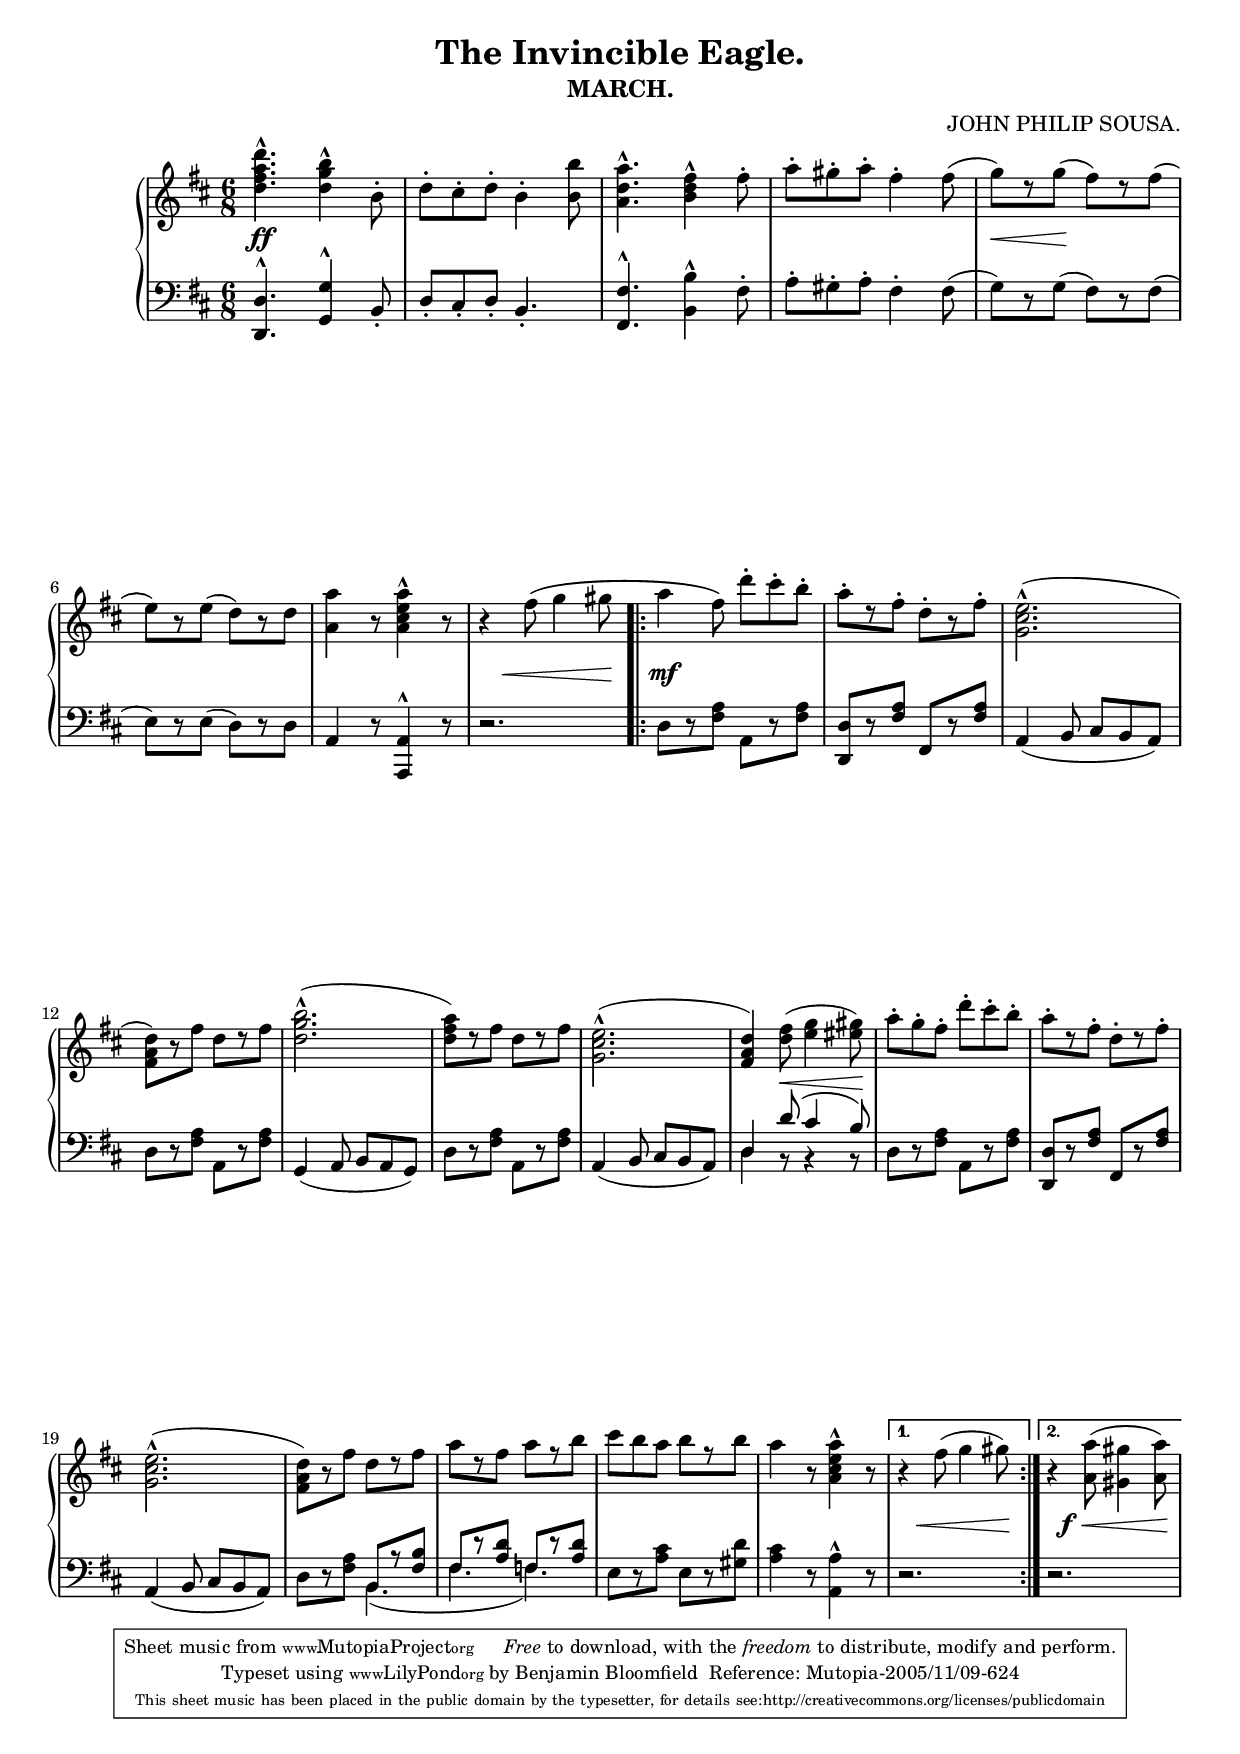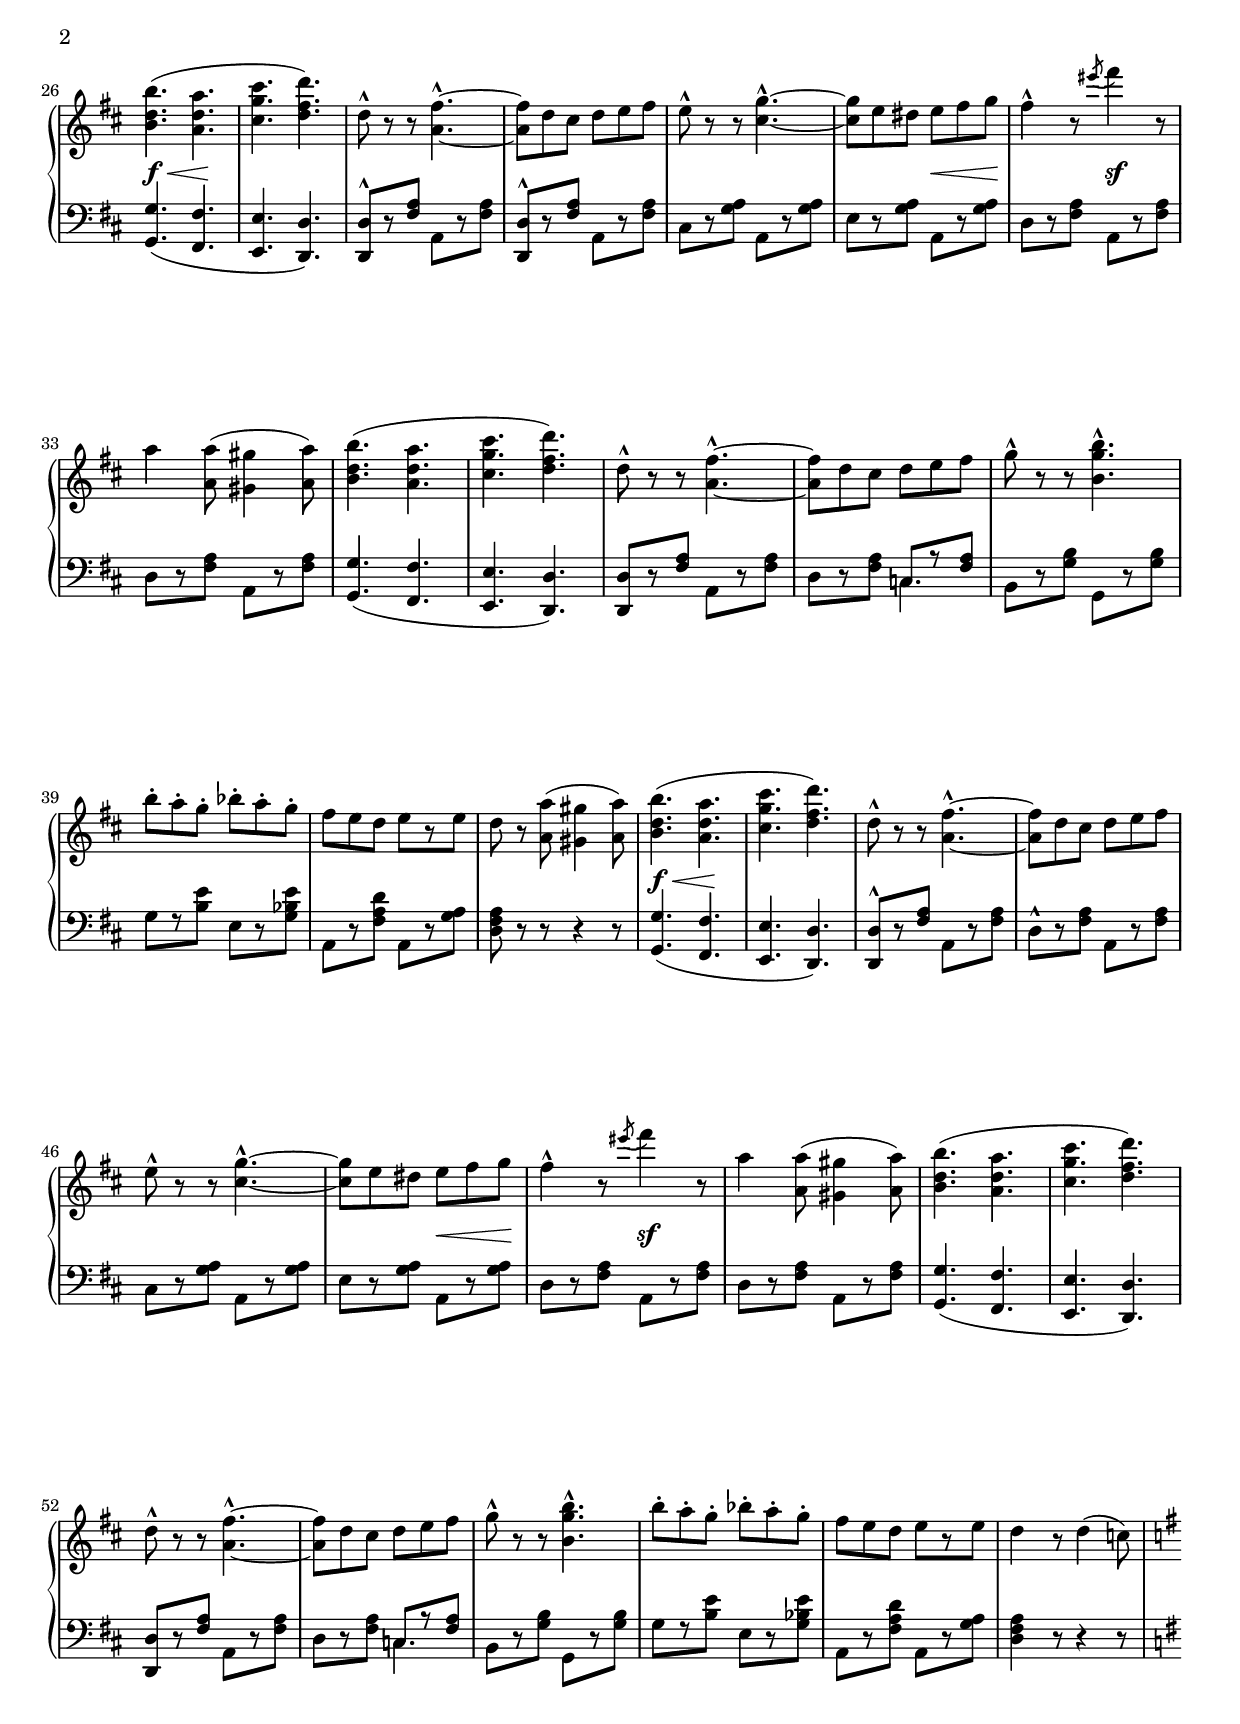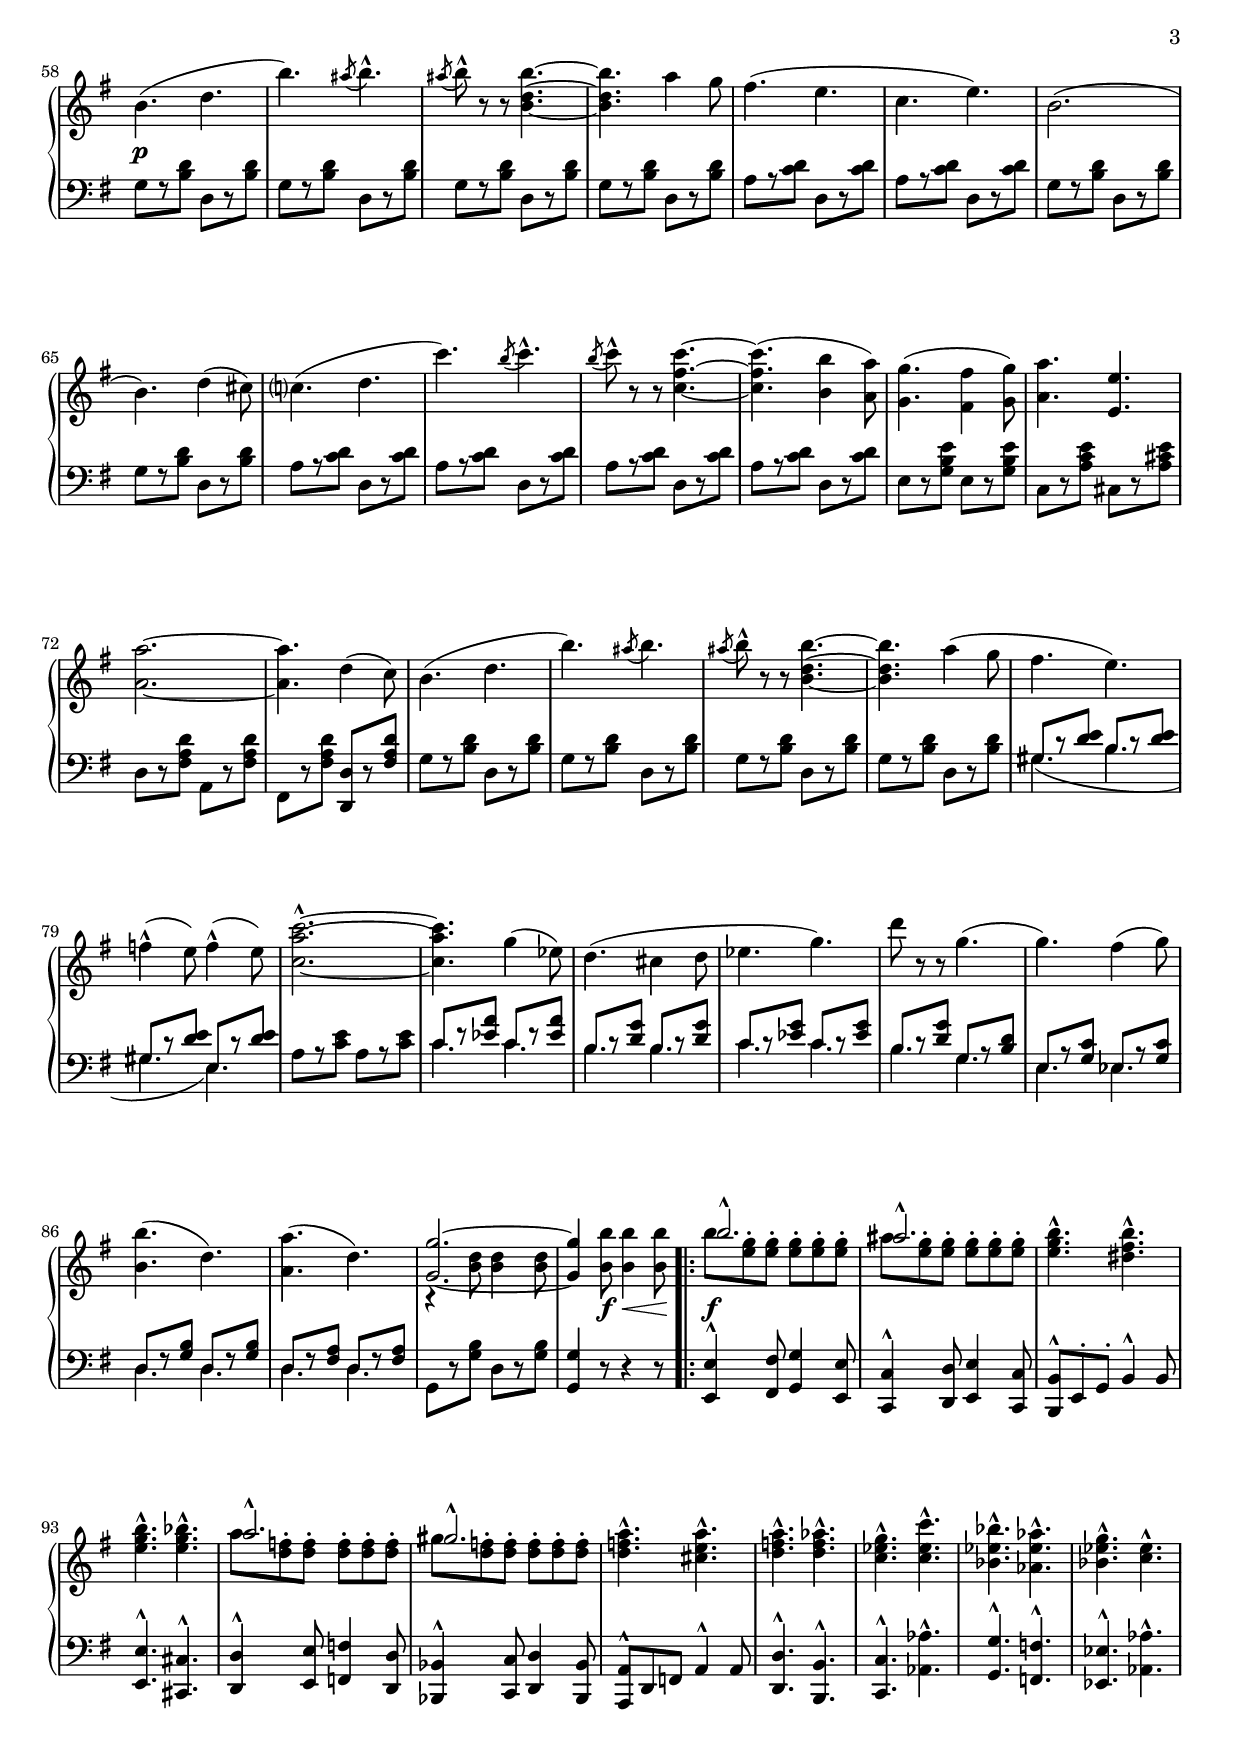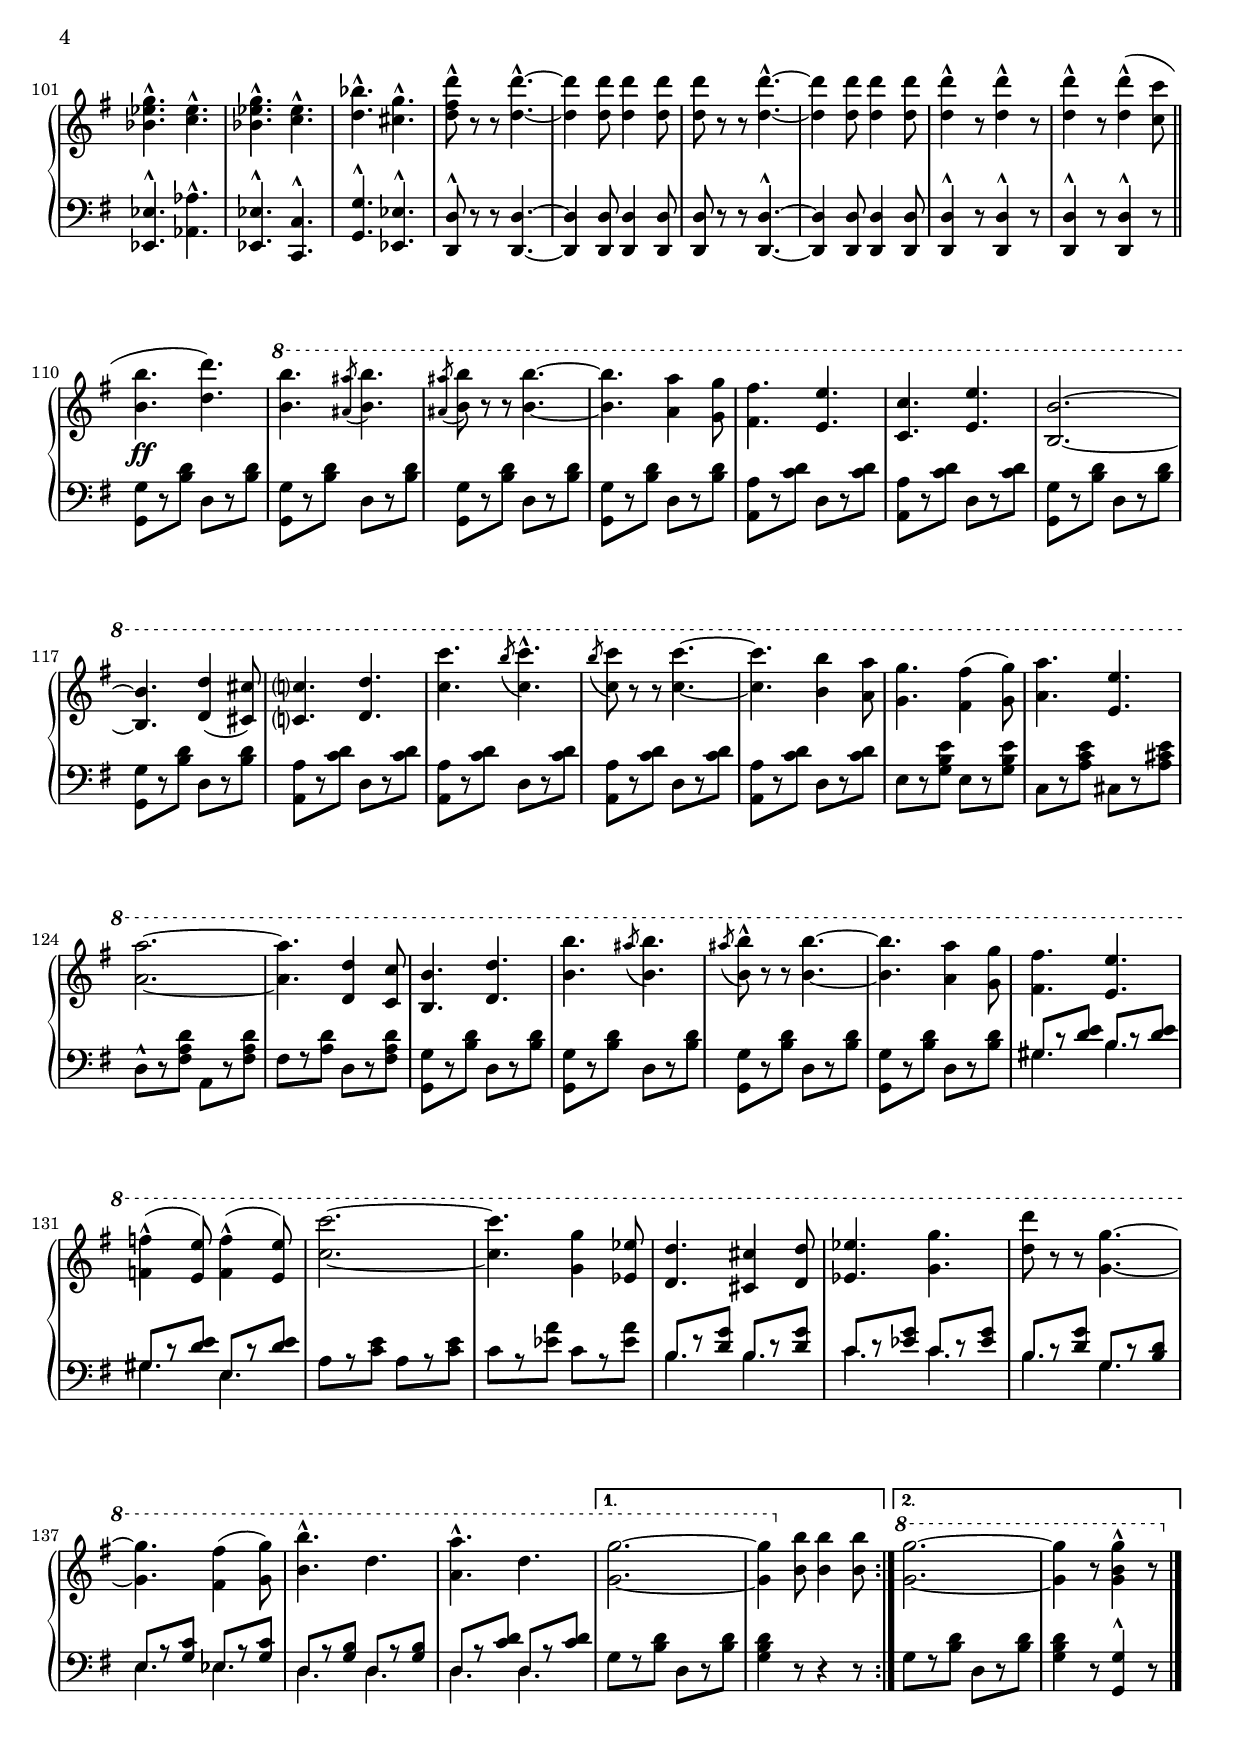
\version "2.6.0"
\include "english.ly"
\header {
 title="The Invincible Eagle."
 subtitle="MARCH."
 composer="JOHN PHILIP SOUSA."
 
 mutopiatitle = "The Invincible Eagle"
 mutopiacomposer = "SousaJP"
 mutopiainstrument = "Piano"
 date = "1901"
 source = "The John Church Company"
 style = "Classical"
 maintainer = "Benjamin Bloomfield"
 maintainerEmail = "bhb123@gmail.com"
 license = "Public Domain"
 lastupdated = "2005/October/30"

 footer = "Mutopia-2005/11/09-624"
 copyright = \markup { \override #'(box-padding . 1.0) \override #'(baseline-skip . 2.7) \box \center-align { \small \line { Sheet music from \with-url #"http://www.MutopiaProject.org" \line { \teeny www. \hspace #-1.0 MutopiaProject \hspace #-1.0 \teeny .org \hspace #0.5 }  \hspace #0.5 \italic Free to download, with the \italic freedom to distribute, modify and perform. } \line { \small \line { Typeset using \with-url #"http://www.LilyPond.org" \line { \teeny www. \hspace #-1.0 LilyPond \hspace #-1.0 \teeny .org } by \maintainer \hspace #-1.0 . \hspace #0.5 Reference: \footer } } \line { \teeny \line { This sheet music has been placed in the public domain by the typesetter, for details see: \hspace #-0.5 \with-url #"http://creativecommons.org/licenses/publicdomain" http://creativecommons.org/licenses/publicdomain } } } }

}

\paper {
	raggedlastbottom=##f
%	hsize = 8.5\in
%	vsize = 11\in
	betweensystempadding = #0
}

     upper = \relative c'' {
       \clef treble
       \key d \major
       \time 6/8
     
	<d fs a d>4.^^ <d g b>4^^ b8-. | d8-.[ cs-. d-.] b4-. <b b'>8 | <a d a'>4.^^ <b d fs>4^^ fs'8-. |
	a-.[ gs-. a-.] fs4-. fs8^( | g[) d\rest g]^( fs[) d\rest fs]^(

	\break

	e[) b\rest e]^( d[) b\rest d] | <a a'>4 r8 <a cs e a>4^^ r8 | r4 fs'8\( g4 gs8
\repeat volta 2
{
	a4 fs8\) d'-.[ cs-. b-.] | a-.[ d,\rest fs-.] d-.[ b\rest fs'-.] | <e cs g>2.^^(

	\break

	<d a fs>8)[ r fs] d[ r fs] | <d g b>2.^^( | <d fs a>8[) r fs] d[ r fs] | <e cs g>2.^^( |
	<d a fs>4) <d fs>8^( <e g>4 <es gs>8) | a8-.[ g-. fs-.] d'-.[ cs-. b-.] | a-.[ d,\rest fs-.] d-.[ r fs-.]

	\break

	<e cs g>2.^^( | <d a fs>8)[ r fs] d[ r fs] | a[ r fs] a[ r b] | cs[ b a] b[ r b] | a4 r8 <a e cs a>4^^ r8
}
\alternative
{
	{
		r4 fs8^( g4 gs8)
	}
	{
		r4 <a a,>8^( <gs gs,>4 <a a,>8)
	}
}

\pageBreak

% begin page 2

	<b d, b>4.^( <a d, a> | <cs g cs,> <d fs, d>) | d,8^^ r r <fs a,>4.^^~ | <fs a,>8[ d cs] d[ e fs] |
	e^^ r r <cs g'>4.^^~ | <cs g'>8[ e ds] e[ fs g] | fs4^^ r8 \acciaccatura es'8 fs4 r8

	\break

	a,4 <a a,>8^( <gs gs,>4 <a a,>8) | <b d, b>4.^( <a d, a> | <cs g cs,> <d fs, d>) | d,8^^ r r <fs a,>4.^^~ |
	<fs a,>8[ d cs] d[ e fs] | g^^ r r <b g b,>4.^^

	\break

	b8-.[ a-. g-.] bf-.[ a-. g-.] | fs[ e d] e[ r e] | d r <a a'>^( <gs gs'>4 <a a'>8) |
	<b' d, b>4.^( <a d, a> | <cs g cs,> <d fs, d>) | d,8^^ r r <fs a,>4.^^~ | <fs a,>8[ d cs] d[ e fs]

	\break

	e^^ r r <cs g'>4.^^~ | <cs g'>8[ e ds] e[ fs g] | fs4^^ r8 \acciaccatura es'8 fs4 r8 |
	a,4 <a a,>8^( <gs gs,>4 <a a,>8) | <b d, b>4.^( <a d, a> | <cs g cs,> <d fs, d>)

	\break

	d,8^^ r r <fs a,>4.^^~ | <fs a,>8[ d cs] d[ e fs] | g^^ r r <b g b,>4.^^ |
	b8-.[ a-. g-.] bf-.[ a-. g-.] | fs[ e d] e[ r e] | d4 r8 d4^( c8)

\pageBreak

% begin page 3

	\key g \major
	b4.( d | b') \acciaccatura as8 b4.^^ | \acciaccatura as8 b8^^ r r <b d, b>4.~ | <b d, b> a4 g8 |
	fs4.( e | c e) | b2.^(

	\break

	b4.) d4( cs8) | c?4.^( d | c') \acciaccatura b8 c4.^^ | \acciaccatura b8 c8^^ r r <c fs, c>4.~ |
	<c fs, c>^( <b b,>4 <a a,>8) | <g g,>4.^( <fs fs,>4 <g g,>8) | <a a,>4. <e e,>

	\break

	<a a,>2.~ | <a a,>4. d,4^( c8) | b4.( d | b') \acciaccatura as8 b4. | \acciaccatura as8 b8^^ r r <b d, b>4.~ |
	<b d, b> a4^( g8 | fs4. e)

	\break

	f4^^( e8) f4^^( e8) | <c a' c>2.^^~ | <c a' c>4. g'4( ef8) | d4.^( cs4 d8 | ef4. g) | d'8 r r g,4.^( | g) fs4^( g8)

	\break

	<b b,>4.^( d,) | <a a'>^( d) |
	<< \stemDown { b,4\rest <b' d>8 <b d>4 <b d>8 | s4} \\
	    \stemUp  {\tieNeutral <g g'>2.~ | <g g'>4 } >> <b b'>8 <b b'>4 <b b'>8 |

\repeat volta 2
{
	\override Staff.NoteCollision
         #'merge-differently-headed = ##t
	<< \stemUp {b'2.^^ | as2.^^} \\
	 \stemDown { b8[ <g e>^. <g e>^.] <g e>^.[ <g e>^. <g e>^.] | as[ <g e>^. <g e>^.] <g e>^.[ <g e>^. <g e>^.]} >> |
	<b g e>4.^^ <b fs ds>4.^^

	\break

	<b g e>4.^^ <bf g e>^^ |
	<< \stemUp {a2.^^ | gs2.^^} \\
	 \stemDown {a8[ <f d>^. <f d>^.] <f d>^.[ <f d>^. <f d>^.] | gs[ <f d>^. <f d>^.] <f d>^.[ <f d>^. <f d>^.]} >> |
	<a f d>4.^^ <a e cs>^^ | <a f d>^^ <af f d>^^ | <g ef c>^^ <c ef, c>^^ | <bf ef, bf>^^ <af ef af,>^^ |
	<g ef bf>^^ <ef c>^^

\pageBreak

% begin page 4

	<g ef bf>4.^^ <ef c>^^ | <g ef bf>^^ <ef c>^^ | <d bf'>^^ <cs g'>^^ | <d fs d'>8^^ r r <d d'>4.^^~ |
	<d d'>4 <d d'>8 <d d'>4 <d d'>8 | <d d'> r r <d d'>4.^^~ | <d d'>4 <d d'>8 <d d'>4 <d d'>8 |
	<d d'>4^^ r8 <d d'>4^^ r8 <d d'>4^^ r8 <d d'>4^^( <c c'>8 \bar "||"

	\break

	<b b'>4.( <d d'>) | #(set-octavation 1) <b' b'> \acciaccatura <as as'>8 <b b'>4. |
	\acciaccatura <as as'>8 <b b'>8 r r <b b'>4.~ | <b b'> <a a'>4 <g g'>8 | <fs fs'>4. <e e'> | <c c'> <e e'> |
	<b b'>2.~

	\break

	<b b'>4. <d d'>4( <cs cs'>8) | <c? c'?>4. <d d'> | <c' c'> \acciaccatura b'8 <c c,>4.^^ |
	\acciaccatura b8 <c c,>8 r r <c c,>4.~ | <c c,>4. <b b,>4 <a a,>8 | <g g,>4. <fs fs,>4( <g g,>8) |
	<a a,>4. <e e,>

	\break

	<a a,>2.~ | <a a,>4. <d, d,>4 <c c,>8 | <b b,>4. <d d,> | <b b'> \acciaccatura as'8 <b b,>4. |
	\acciaccatura as8 <b b,>8^^ r r <b b,>4.~ | <b b,> <a a,>4 <g g,>8 | <fs fs,>4. <e e,>

	\break

	<f f,>4^^( <e e,>8) <f f,>4^^( <e e,>8) | <c c'>2.~ | <c c'>4. <g g'>4 <ef ef'>8 |
	<d d'>4. <cs cs'>4 <d d'>8 | <ef ef'>4. <g g'> | <d' d'>8 r r <g g,>4.~

	\break

	<g g,>4. <fs fs,>4( <g g,>8) | <b b,>4.^^ d, | <a a'>^^ d
}
\alternative
{
	{
		<g g,>2.~ | <g g,>4 #(set-octavation 0) <b, b,>8 <b b,>4 <b b,>8
	}
	{
		#(set-octavation 1) <g g'>2.~ | <g g'>4 r8 <g b g'>4^^ r8
	}
}
\bar "|."
     }
     
     lower = \relative c {
       \clef bass
       \key d \major
       \time 6/8

% merge the noteheads
	\override Staff.NoteCollision
         #'merge-differently-dotted = ##t

     
	<d d,>4.^^ <g g,>4^^ b,8-. | d-.[ cs-. d-.] b4.-. | <fs fs'>4.^^ <b b'>4^^ fs'8-. |
	a-.[ gs-. a-.] fs4-. fs8^( | g[) r g]^( fs[) r fs]^(

	\break

	e[) r e]^( d[) r d] | a4 r8 <a a,>4^^ r8 | r2.
\repeat volta 2
{
	d8[ r <fs a>] a,[ r <fs' a>] | <d d,>[ r <fs a>] fs,[ r <fs' a>] | a,4_( b8 cs[ b a])

	\break

	d[ r <fs a>] a,[ r <fs' a>] | g,4_( a8 b[ a g]) | d'[ r <fs a>] a,[ r <fs' a>] | a,4_( b8 cs[ b a]) |
	<< \stemUp {d4 d'8^( cs4 b8) } \\
	 \stemDown {d,4 b8\rest b4\rest b8\rest} >> |
	d8[ r <fs a>] a,[ r <fs' a>] | <d d,>[ r <fs a>] fs,[ r <fs' a>]

	\break

	a,4_( b8 cs[ b a]) | d[ r <fs a>]
		<< \stemUp {b,8[ r <fs' b>] | fs[ r <a d>] f[ r <a d>]} \\
		 \stemDown {b,4._( | fs' f)} >> |
	e8[ r <a cs>] e[ r <gs d'>] | <a cs>4 r8 <a a,>4^^ r8
}
\alternative
{
	{
		r2.
	}
	{
		r2.
	}
}

\pageBreak

% begin page 2 (lower)

	<g g,>4._( <fs fs,> | <e e,> <d d,>) | <d d,>8^^[ r <fs a>] a,[ r <fs' a>] |
	<d d,>^^[ r <fs a>] a,[ r <fs' a>] | cs[ r <g' a>] a,[ r <g' a>] |
	e[ r <g a>] a,[ r <g' a>] | d[ r <fs a>] a,[ r <fs' a>]

	\break

	d[ r <fs a>] a,[ r <fs' a>] | <g g,>4._( <fs fs,> | <e e,> <d d,>) |
	<d d,>8[ r <fs a>] a,[ r < fs' a>] | d[ r <fs a>] << \stemUp {c8[ r <fs a>]} \\
		\stemDown { c4.} >> | b8[ r <g' b>] g,[ r <g' b>]

	\break

	g[ r <b e>] e,[ r <g bf e>] | a,[ r <fs' a d>] a,[ r <g' a>] | <d fs a> r r r4 r8 |
	<g g,>4._( <fs fs,> | <e e,> <d d,>) | <d d,>8^^[ r <fs a>] a,[ r <fs' a>] |
	d^^[ r <fs a>] a,[ r <fs' a>]

	\break

	cs[ r <g' a>] a,[ r <g' a>] | e[ r <g a>] a,[ r <g' a>] | d[ r <fs a>] a,[ r <fs' a>] |
	d[ r <fs a>] a,[ r <fs' a>] | <g g,>4._( <fs fs,> | <e e,> <d d,>)

	\break

	<d d,>8[ r <fs a>] a,[ r < fs' a>] | d[ r <fs a>] << \stemUp {c8[ r <fs a>]} \\
		\stemDown { c4.} >> | b8[ r <g' b>] g,[ r <g' b>] |
	g[ r <b e>] e,[ r <g bf e>] | a,[ r <fs' a d>] a,[ r <g' a>] | <d fs a>4 r8 r4 r8

\pageBreak

% begin page 3 (lower)

\key g \major

	g8[ r <b d>] d,[ r <b' d>] | g[ r <b d>] d,[ r <b' d>] | g[ r <b d>] d,[ r <b' d>] | g[ r <b d>] d,[ r <b' d>] |
	a[ r <c d>] d,[ r <c' d>] | a[ r <c d>] d,[ r <c' d>] | g[ r <b d>] d,[ r <b' d>]

	\break

	g[ r <b d>] d,[ r <b' d>] | a[ r <c d>] d,[ r <c' d>] | a[ r <c d>] d,[ r <c' d>] | a[ r <c d>] d,[ r <c' d>] |
	a[ r <c d>] d,[ r <c' d>] | e,[ r <g b e>] e[ r <g b e>] | c,[ r <a' c e>] cs,[ r <a' cs e>]

	\break

	d,[ r <fs a d>] a,[ r <fs' a d>] | fs,[ r <fs' a d>] \stemUp <d d,>[ r <fs a d>] |
	\stemNeutral g[ r <b d>] d,[ r <b' d>] | g[ r <b d>] d,[ r <b' d>] | g[ r <b d>] d,[ r <b' d>] |
	g[ r <b d>] d,[ r <b' d>] |
	<< \stemUp { gs[ c\rest <d e>] b[ c\rest <d e>]
		\break

		gs,[ c\rest <d e>] e,[ r <d' e>]} \\
	 \stemDown { gs,4._( b \break gs e) } >> |

	a8[ r <c e>] a[ r <c e>] |
	<< \stemUp { c8[ e\rest <ef a>] c[ e\rest <ef a>] | b[ c\rest <d g>] b[ c\rest <d g>] |
		c[ c\rest <ef g>] c[ c\rest <ef g>] | b[ c\rest <d g>] g,[ a\rest <b d>] | e,[ a\rest <g c>] ef[ a\rest <g c>]

	\break

		d[ f\rest <g b>] d[ f\rest <g b>] | d[ f\rest <fs a>] d[ f\rest <fs a>]} \\
	 \stemDown {c'4. c | b b | c c | b g | e ef \break d d | d d} >> |

	g,8[ r <g' b>] d[ r <g b>] | <g g,>4 r8 r4 r8

\repeat volta 2
{
	<e e,>4^^ <fs fs,>8 <g g,>4 <e e,>8 | <c c,>4^^ <d d,>8 <e e,>4 <c c,>8 | <b b,>8^^[ e,^. g^.] b4^^ b8

	\break

	<e e,>4.^^ <cs cs,>^^ | <d d,>4^^ <e e,>8 <f f,>4 <d d,>8 | <bf bf,>4^^ <c c,>8 <d d,>4 <bf bf,>8 |
	<a a,>8^^[ d, f] a4^^ a8 | <d d,>4.^^ <b b,>^^ | <c c,>^^ <af af'>^^ | <g g'>^^ <f f'>^^ | <ef ef'>^^ <af af'>^^

\pageBreak

% begin page 4 (lower)

	<ef ef'>^^ <af af'>^^ | <ef ef'>^^ <c c'>^^ | <g' g'>^^ <ef ef'>^^ | <d d'>8^^ r r <d d'>4.~ |
	<d d'>4 <d d'>8 <d d'>4 <d d'>8 | <d d'>8 r r <d d'>4.^^~ | <d d'>4 <d d'>8 <d d'>4 <d d'>8 |
	<d d'>4^^ r8 <d d'>4^^ r8 | <d d'>4^^ r8 <d d'>4^^ r8

	\bar "||"
	\break

	<g g'>8[ r <b' d>] d,[ r <b' d>] | <g g,>[ r <b d>] d,[ r <b' d>] | <g g,>[ r <b d>] d,[ r <b' d>] |
	<g g,>[ r <b d>] d,[ r <b' d>] | <a a,>[ r <c d>] d,[ r <c' d>] | <a a,>[ r <c d>] d,[ r <c' d>] |
	<g g,>[ r <b d>] d,[ r <b' d>]

	\break

	<g g,>[ r <b d>] d,[ r <b' d>] | <a a,>[ r <c d>] d,[ r <c' d>] | <a a,>[ r <c d>] d,[ r <c' d>] |
	<a a,>[ r <c d>] d,[ r <c' d>] | <a a,>[ r <c d>] d,[ r <c' d>] | e,[ r <g b e>] e[ r <g b e>] |
	c,[ r <a' c e>] cs,[ r <a' cs e>]

	\break

	d,^^[ r <fs a d>] a,[ r <fs' a d>] | fs[ r <a d>] d,[ r <fs a d>] | <g g,>[ r <b d>] d,[ r <b' d>] |
	<g g,>[ r <b d>] d,[ r <b' d>] | <g g,>[ r <b d>] d,[ r <b' d>] | <g g,>[ r <b d>] d,[ r <b' d>] |
	<< \stemUp { gs[ c\rest <d e>] b[ c\rest <d e>]
		\break

		gs,[ c\rest <d e>] e,[ r <d' e>]} \\
	 \stemDown { gs,4. b \break gs e } >> |

	a8[ r <c e>] a[ r <c e>] | c[ r <ef a>] c[ r <ef a>] |
	<< \stemUp { b[ e\rest <d g>] b[ d\rest <d g>] | c[ d\rest <ef g>] c[ d\rest <ef g>] |
		b[ c\rest <d g>] g,[ c\rest <b d>]
		\break

		e,[ a\rest <g c>] ef[ a\rest <g c>] d[ a'\rest <g b>] d[ a'\rest <g b>] |
		d[ a'\rest <c d>] d,[ a'\rest <c d>]} \\
	 \stemDown { b4. b | c c | b g \break e ef | d d | d d} >>
}
\alternative
{
	{
		g8[ r <b d>] d,[ r <b' d>] | <g b d>4 r8 r4 r8
	}
	{
		g8[ r <b d>] d,[ r <b' d>] | <g b d>4 r8 <g g,>4^^ r8
	}
}
\bar "|."
     }
     
     dynamics = {
       s2.\ff | s2.*3 | s4\< s2\!

	s2.*2 | s8 s8\< s4. s8\! | s2.\mf | s2.*2

	s2.*4 | s4 s4.\< s8\! | s2.*2

	s2.*5 | s8 s2\< s8\! | s8 s2\f\< s8\!

% begin page 2

	s4.\f\< s8 s4\! | s2.*4 | s4. s4\< s8\! | s4. s4.\sf

	s2.*6

	s2.*3 | s4.\f\< s8 s4\! | s2.*3

	s2. | s4. s4\< s8\! | s4. s4.\sf | s2.*3

	s2.*6

% begin page 3

	s2.\p | s2.*6

	s2.*7

	s2.*7

	s2.*7

	s2.*3 | s4 s4.\f\< s8\! | s2.\f | s2.*2

	s2.*8

% begin page 4

	s2.*9

	s2.\ff | s2.*6

	s2.*7

	s2.*7

	s2.*6

	s2.*7
     }
     
     pedal = {
     }
     #(set-global-staff-size 18.5)
     \score {
       \context PianoStaff <<
         \context Staff=upper \upper
         \context Dynamics=dynamics \dynamics
         \context Staff=lower <<
           \clef bass
           \lower
         >>
         \context Dynamics=pedal \pedal
       >>
       \layout {
         \context {
           \type "Engraver_group_engraver"
           \name Dynamics
           \alias Voice % So that \cresc works, for example.
           \consists "Output_property_engraver"
     
           minimumVerticalExtent = #'(-1 . 1)
           pedalSustainStrings = #'("Ped." "*Ped." "*")
           pedalUnaCordaStrings = #'("una corda" "" "tre corde")
     
           \consists "Piano_pedal_engraver"
           \consists "Script_engraver"
           \consists "Dynamic_engraver"
           \consists "Text_engraver"
     
           \override TextScript #'font-size = #2
           \override TextScript #'font-shape = #'italic
           \override DynamicText #'extra-offset = #'(0 . 2.5)
           \override Hairpin #'extra-offset = #'(0 . 2.5)
     
           \consists "Skip_event_swallow_translator"
     
           \consists "Axis_group_engraver"
         }
         \context {
           \PianoStaff
           \accepts Dynamics
           \override VerticalAlignment #'forced-distance = #5.75
         }
       }
     }
     \score {
	\unfoldRepeats
       \context PianoStaff <<
         \context Staff=upper << \upper \dynamics >>
         \context Staff=lower << \lower \dynamics >>
         \context Dynamics=pedal \pedal
       >>
       \midi { \tempo 4=180
         \context {
           \type "Performer_group_performer"
           \name Dynamics
           \consists "Piano_pedal_performer"
         }
         \context {
           \PianoStaff
           \accepts Dynamics
         }
       }
     }
